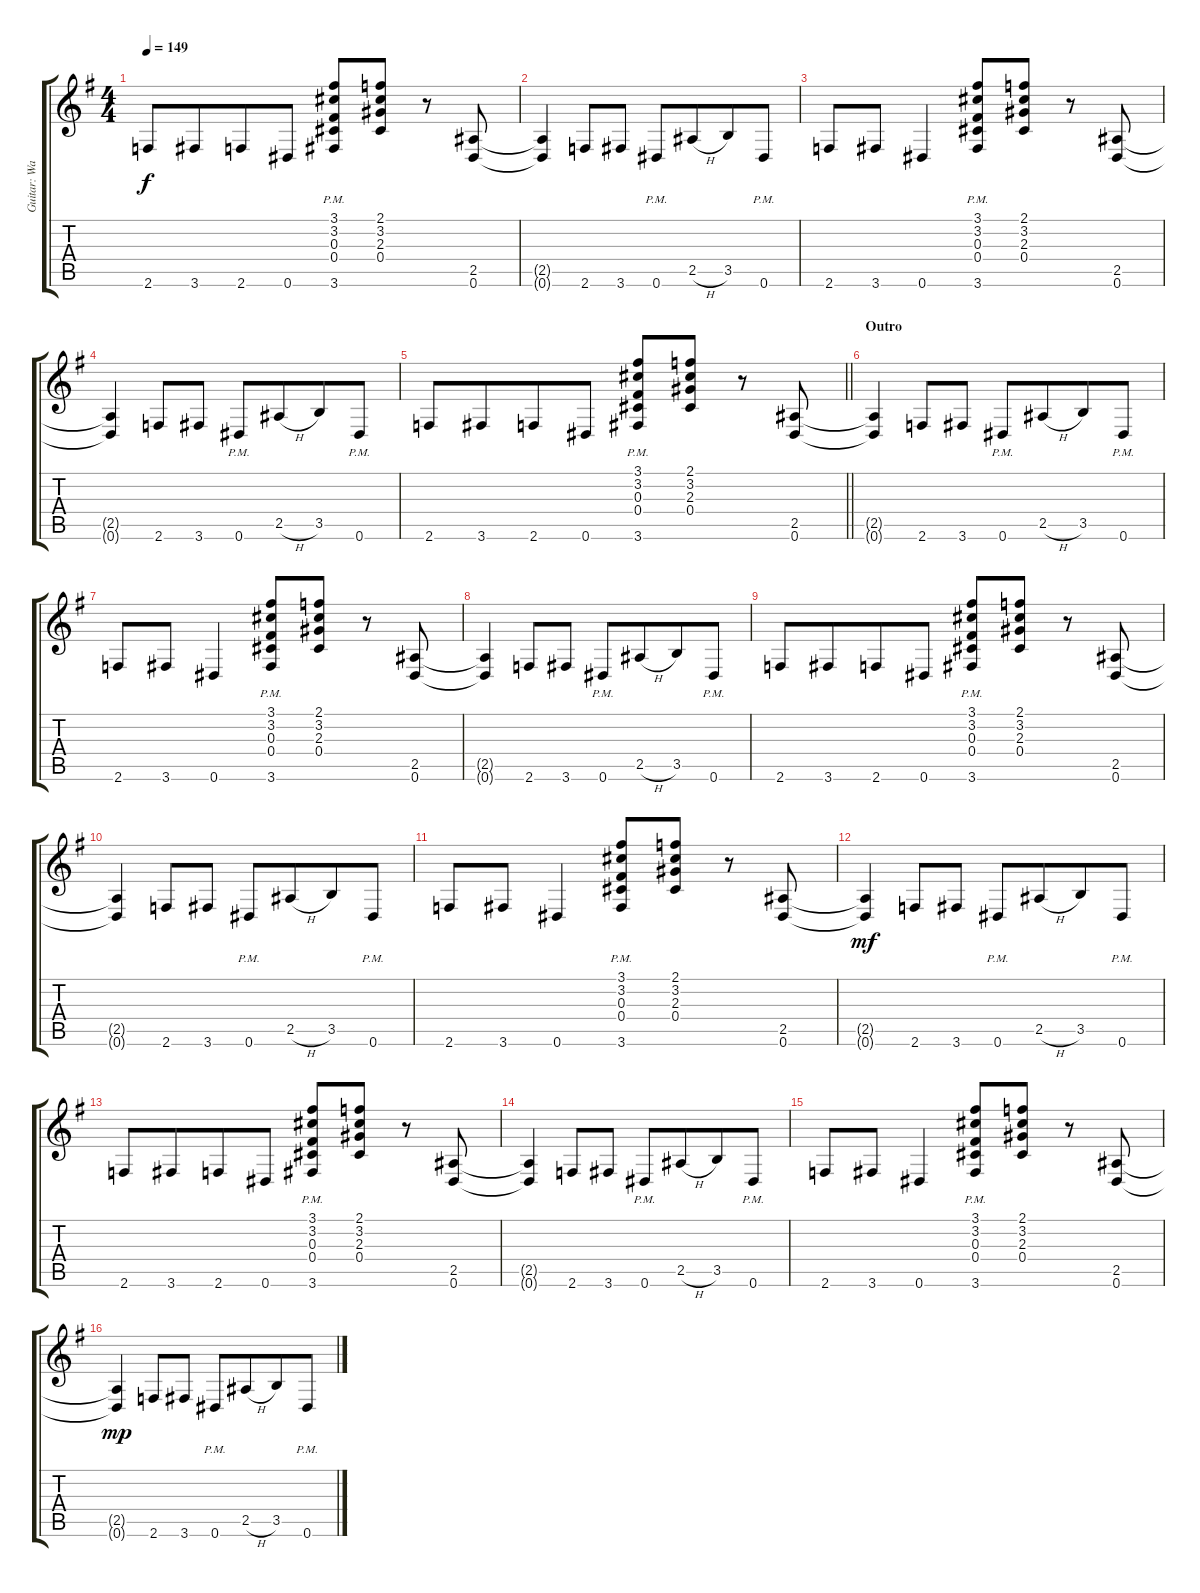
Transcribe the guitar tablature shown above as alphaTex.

\track ("Guitar: Warren" "Guitar: Wa") {instrument distortionguitar}
\staff {score tabs}
\tuning (Eb4 Bb3 Gb3 Db3 Ab2 Eb2) {hide}
\ts (4 4)
\tempo 149
\clef g2
\ks g
2.6.8{dy f} 3.6.8{beam merge} 2.6.8 0.6.8 (3.1 3.2 0.3 0.4 3.6{pm}).8 (2.1 3.2 2.3 0.4).8 r.8 (2.5 0.6).8 |
(2.5{t} 0.6{t}).4 2.6.8 3.6.8 0.6{pm}.8 2.5{h}.8{beam merge} 3.5.8 0.6{pm}.8 |
2.6.8 3.6.8 0.6.4 (3.1 3.2 0.3 0.4 3.6{pm}).8 (2.1 3.2 2.3 0.4).8 r.8 (2.5 0.6).8 |
(2.5{t} 0.6{t}).4 2.6.8 3.6.8 0.6{pm}.8 2.5{h}.8{beam merge} 3.5.8 0.6{pm}.8 |
\barLineRight lightlight
2.6.8 3.6.8{beam merge} 2.6.8 0.6.8 (3.1 3.2 0.3 0.4 3.6{pm}).8 (2.1 3.2 2.3 0.4).8 r.8 (2.5 0.6).8 |
\section ("" "Outro")
(2.5{t} 0.6{t}).4 2.6.8 3.6.8 0.6{pm}.8 2.5{h}.8{beam merge} 3.5.8 0.6{pm}.8 |
2.6.8 3.6.8 0.6.4 (3.1 3.2 0.3 0.4 3.6{pm}).8 (2.1 3.2 2.3 0.4).8 r.8 (2.5 0.6).8 |
(2.5{t} 0.6{t}).4 2.6.8 3.6.8 0.6{pm}.8 2.5{h}.8{beam merge} 3.5.8 0.6{pm}.8 |
2.6.8 3.6.8{beam merge} 2.6.8 0.6.8 (3.1 3.2 0.3 0.4 3.6{pm}).8 (2.1 3.2 2.3 0.4).8 r.8 (2.5 0.6).8 |
(2.5{t} 0.6{t}).4 2.6.8 3.6.8 0.6{pm}.8 2.5{h}.8{beam merge} 3.5.8 0.6{pm}.8 |
2.6.8 3.6.8 0.6.4 (3.1 3.2 0.3 0.4 3.6{pm}).8 (2.1 3.2 2.3 0.4).8 r.8 (2.5 0.6).8 |
(2.5{t} 0.6{t}).4{dy mf} 2.6.8 3.6.8 0.6{pm}.8 2.5{h}.8{beam merge} 3.5.8 0.6{pm}.8 |
2.6.8 3.6.8{beam merge} 2.6.8 0.6.8 (3.1 3.2 0.3 0.4 3.6{pm}).8 (2.1 3.2 2.3 0.4).8 r.8 (2.5 0.6).8 |
(2.5{t} 0.6{t}).4 2.6.8 3.6.8 0.6{pm}.8 2.5{h}.8{beam merge} 3.5.8 0.6{pm}.8 |
2.6.8 3.6.8 0.6.4 (3.1 3.2 0.3 0.4 3.6{pm}).8 (2.1 3.2 2.3 0.4).8 r.8 (2.5 0.6).8 |
(2.5{t} 0.6{t}).4{dy mp} 2.6.8 3.6.8 0.6{pm}.8 2.5{h}.8{beam merge} 3.5.8 0.6{pm}.8
